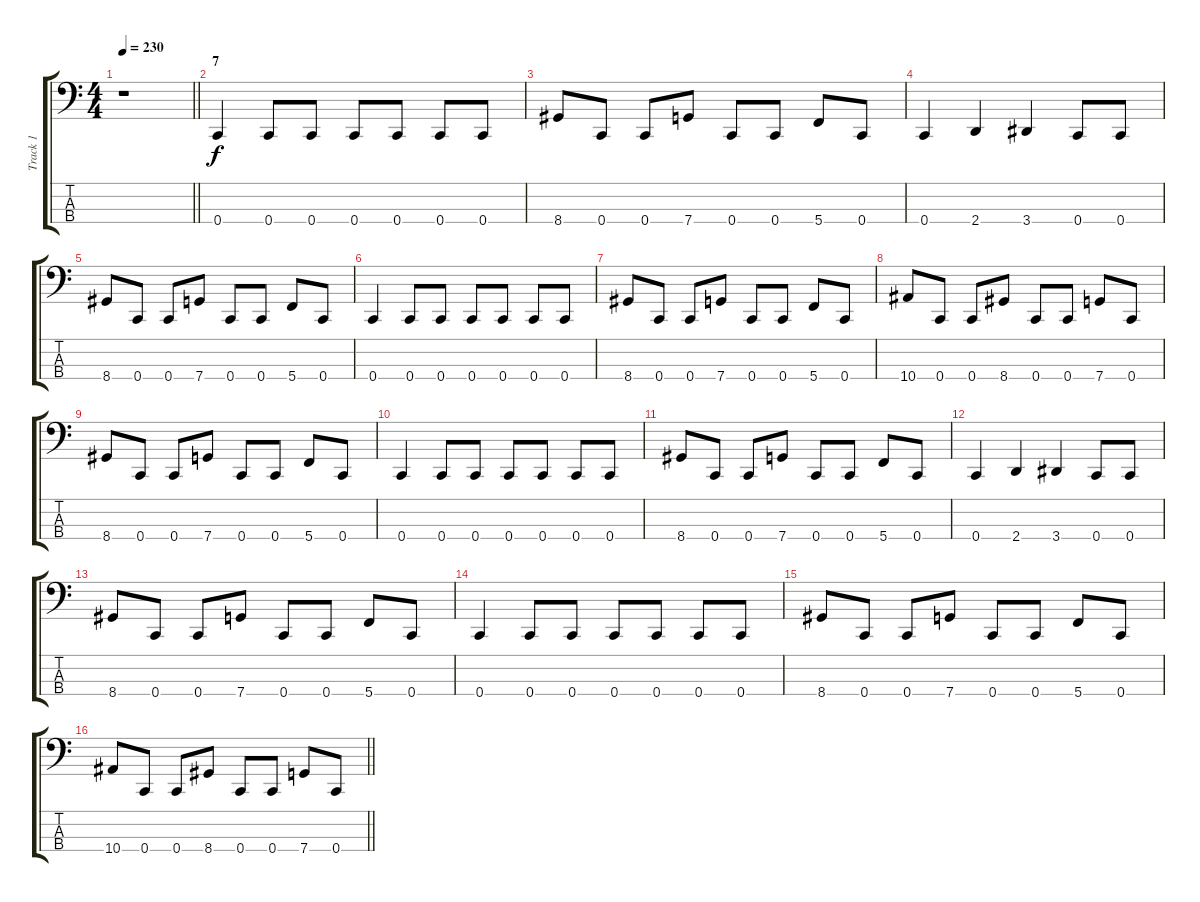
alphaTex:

\track ("Track 1" "Track 1") {instrument electricbassfinger}
\staff {score tabs}
\tuning (Eb2 Bb1 F1 C1) {hide}
\ts (4 4)
\tempo 230
\clef f4
\barLineRight lightlight
\ks c
r.1{dy f} |
\section ("" "7")
0.4.4 0.4.8 0.4.8 0.4.8 0.4.8 0.4.8 0.4.8 |
8.4.8 0.4.8 0.4.8 7.4.8 0.4.8 0.4.8 5.4.8 0.4.8 |
0.4.4 2.4.4 3.4.4 0.4.8 0.4.8 |
8.4.8 0.4.8 0.4.8 7.4.8 0.4.8 0.4.8 5.4.8 0.4.8 |
0.4.4 0.4.8 0.4.8 0.4.8 0.4.8 0.4.8 0.4.8 |
8.4.8 0.4.8 0.4.8 7.4.8 0.4.8 0.4.8 5.4.8 0.4.8 |
10.4.8 0.4.8 0.4.8 8.4.8 0.4.8 0.4.8 7.4.8 0.4.8 |
8.4.8 0.4.8 0.4.8 7.4.8 0.4.8 0.4.8 5.4.8 0.4.8 |
0.4.4 0.4.8 0.4.8 0.4.8 0.4.8 0.4.8 0.4.8 |
8.4.8 0.4.8 0.4.8 7.4.8 0.4.8 0.4.8 5.4.8 0.4.8 |
0.4.4 2.4.4 3.4.4 0.4.8 0.4.8 |
8.4.8 0.4.8 0.4.8 7.4.8 0.4.8 0.4.8 5.4.8 0.4.8 |
0.4.4 0.4.8 0.4.8 0.4.8 0.4.8 0.4.8 0.4.8 |
8.4.8 0.4.8 0.4.8 7.4.8 0.4.8 0.4.8 5.4.8 0.4.8 |
\barLineRight lightlight
10.4.8 0.4.8 0.4.8 8.4.8 0.4.8 0.4.8 7.4.8 0.4.8
